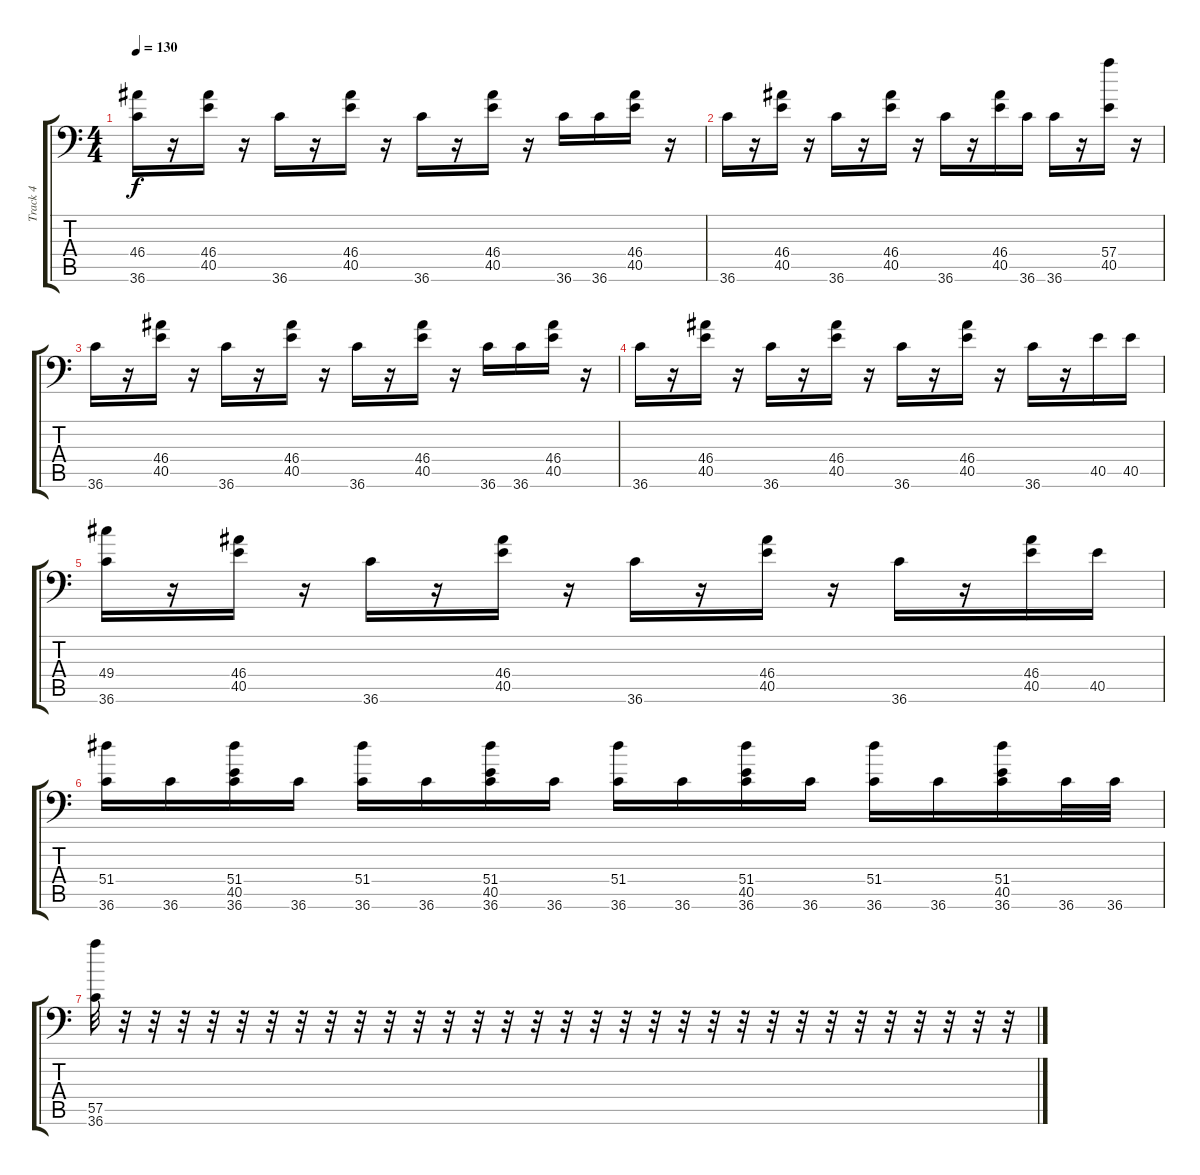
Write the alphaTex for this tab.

\track ("Track 4" "Track 4") {instrument acousticgrandpiano}
\staff {score tabs}
\tuning (C-1 C-1 C-1 C-1 C-1 C-1) {hide}
\ts (4 4)
\tempo 130
\clef f4
\ks c
(46.4 36.6).16{dy f} r.16 (46.4 40.5).16 r.16 36.6.16 r.16 (46.4 40.5).16 r.16 36.6.16 r.16 (46.4 40.5).16 r.16 36.6.16 36.6.16 (46.4 40.5).16 r.16 |
36.6.16 r.16 (46.4 40.5).16 r.16 36.6.16 r.16 (46.4 40.5).16 r.16 36.6.16 r.16 (46.4 40.5).16 36.6.16 36.6.16 r.16 (57.4 40.5).16 r.16 |
36.6.16 r.16 (46.4 40.5).16 r.16 36.6.16 r.16 (46.4 40.5).16 r.16 36.6.16 r.16 (46.4 40.5).16 r.16 36.6.16 36.6.16 (46.4 40.5).16 r.16 |
36.6.16 r.16 (46.4 40.5).16 r.16 36.6.16 r.16 (46.4 40.5).16 r.16 36.6.16 r.16 (46.4 40.5).16 r.16 36.6.16 r.16 40.5.16 40.5.16 |
(49.4 36.6).16 r.16 (46.4 40.5).16 r.16 36.6.16 r.16 (46.4 40.5).16 r.16 36.6.16 r.16 (46.4 40.5).16 r.16 36.6.16 r.16 (46.4 40.5).16 40.5.16 |
(51.4 36.6).16 36.6.16 (51.4 40.5 36.6).16 36.6.16 (51.4 36.6).16 36.6.16 (51.4 40.5 36.6).16 36.6.16 (51.4 36.6).16 36.6.16 (51.4 40.5 36.6).16 36.6.16 (51.4 36.6).16 36.6.16 (51.4 40.5 36.6).16 36.6.32 36.6.32 |
(57.5 36.6).32 r.32 r.32 r.32 r.32 r.32 r.32 r.32 r.32 r.32 r.32 r.32 r.32 r.32 r.32 r.32 r.32 r.32 r.32 r.32 r.32 r.32 r.32 r.32 r.32 r.32 r.32 r.32 r.32 r.32 r.32 r.32
